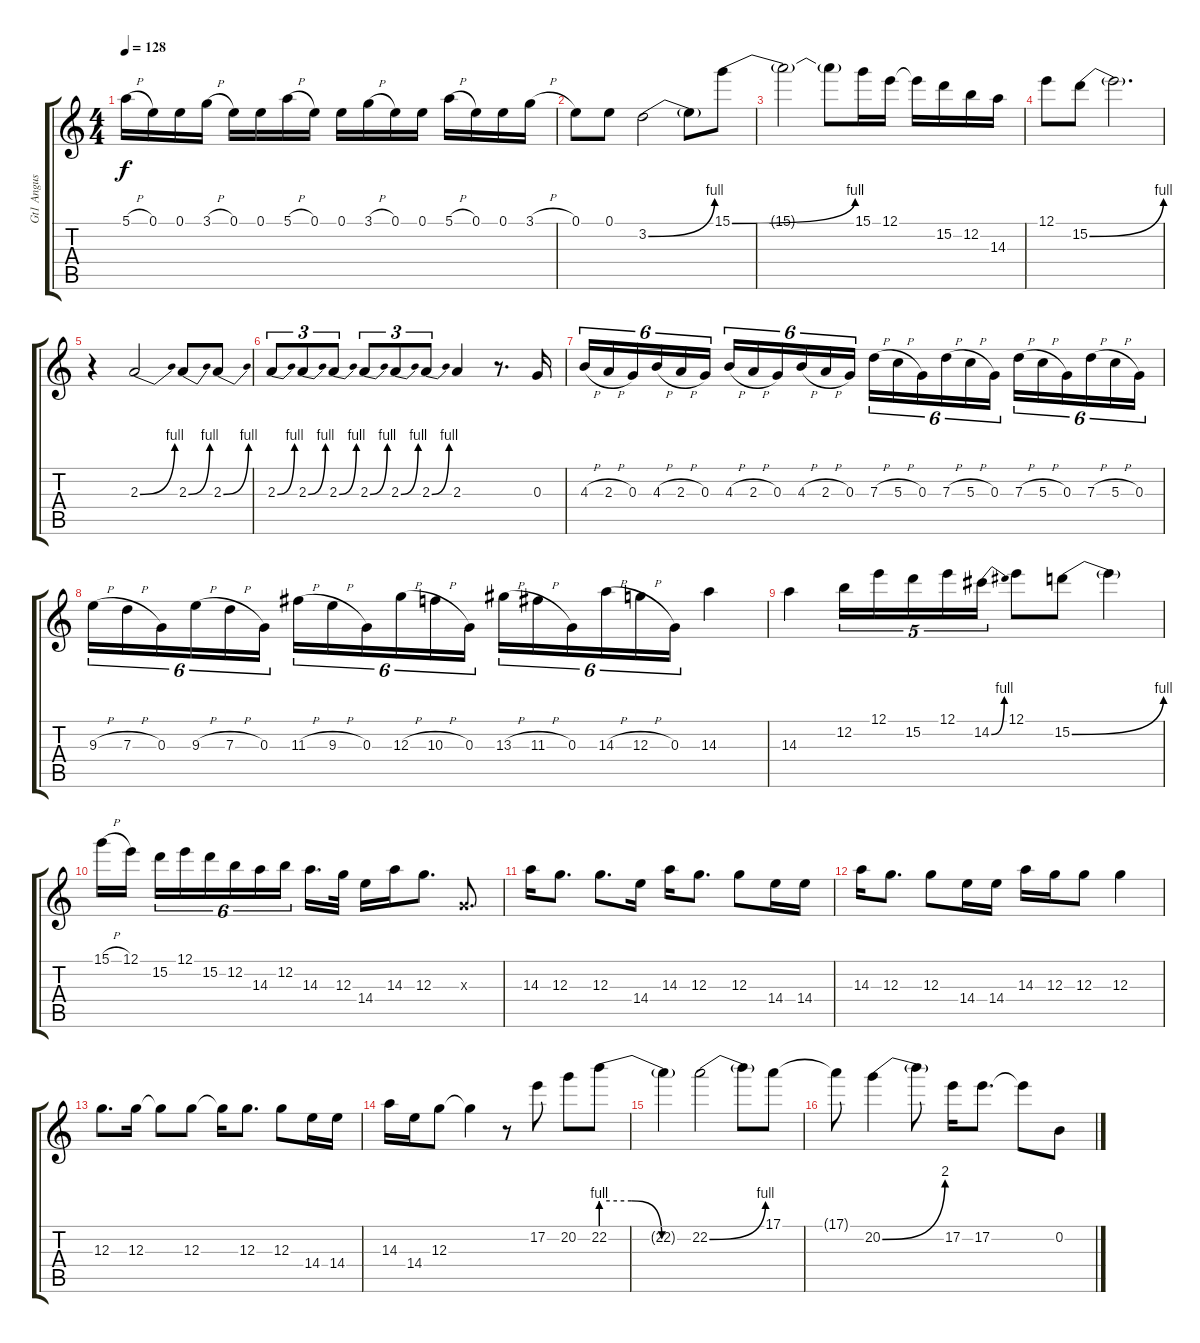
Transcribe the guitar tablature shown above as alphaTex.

\track ("Gt1 Angus" "Gt1 Angus") {instrument distortionguitar}
\staff {score tabs}
\tuning (E4 B3 G3 D3 A2 E2) {hide}
\ts (4 4)
\tempo 128
\clef g2
\ks c
5.1{h}.16{dy f} 0.1.16 0.1.16 3.1{h}.16 0.1.16 0.1.16 5.1{h}.16 0.1.16 0.1.16 3.1{h}.16 0.1.16 0.1.16 5.1{h}.16 0.1.16 0.1.16 3.1{h}.16 |
0.1.8 0.1.8 3.2{be (bend 0 0 60 4)}.2 3.2{t}.8 15.1{be (bend 0 0 60 4)}.8 |
15.1{t}.2 15.1{t}.8 15.1.16 12.1.16 12.1{t}.16 15.2.16 12.2.16 14.3.16 |
12.1.8 15.2{be (bend 0 0 60 4)}.8 15.2{t}.2{d} |
r.4 2.3{be (bend 0 0 60 4)}.2 2.3{be (bend 0 0 60 4)}.8 2.3{be (bend 0 0 60 4)}.8 |
2.3{be (bend 0 0 60 4)}.8{tu (3 2)} 2.3{be (bend 0 0 60 4)}.8{tu (3 2)} 2.3{be (bend 0 0 60 4)}.8{tu (3 2)} 2.3{be (bend 0 0 60 4)}.8{tu (3 2)} 2.3{be (bend 0 0 60 4)}.8{tu (3 2)} 2.3{be (bend 0 0 60 4)}.8{tu (3 2)} 2.3.4 r.8{d} 0.3.16 |
4.3{h}.16{tu (6 4)} 2.3{h}.16{tu (6 4)} 0.3.16{tu (6 4)} 4.3{h}.16{tu (6 4)} 2.3{h}.16{tu (6 4)} 0.3.16{tu (6 4)} 4.3{h}.16{tu (6 4)} 2.3{h}.16{tu (6 4)} 0.3.16{tu (6 4)} 4.3{h}.16{tu (6 4)} 2.3{h}.16{tu (6 4)} 0.3.16{tu (6 4)} 7.3{h}.16{tu (6 4)} 5.3{h}.16{tu (6 4)} 0.3.16{tu (6 4)} 7.3{h}.16{tu (6 4)} 5.3{h}.16{tu (6 4)} 0.3.16{tu (6 4)} 7.3{h}.16{tu (6 4)} 5.3{h}.16{tu (6 4)} 0.3.16{tu (6 4)} 7.3{h}.16{tu (6 4)} 5.3{h}.16{tu (6 4)} 0.3.16{tu (6 4)} |
9.3{h}.16{tu (6 4)} 7.3{h}.16{tu (6 4)} 0.3.16{tu (6 4)} 9.3{h}.16{tu (6 4)} 7.3{h}.16{tu (6 4)} 0.3.16{tu (6 4)} 11.3{h}.16{tu (6 4)} 9.3{h}.16{tu (6 4)} 0.3.16{tu (6 4)} 12.3{h}.16{tu (6 4)} 10.3{h}.16{tu (6 4)} 0.3.16{tu (6 4)} 13.3{h}.16{tu (6 4)} 11.3{h}.16{tu (6 4)} 0.3.16{tu (6 4)} 14.3{h}.16{tu (6 4)} 12.3{h}.16{tu (6 4)} 0.3.16{tu (6 4)} 14.3.4 |
14.3.4 12.2.16{tu (5 4)} 12.1.16{tu (5 4)} 15.2.16{tu (5 4)} 12.1.16{tu (5 4)} 14.2{be (bend 0 0 60 4)}.16{tu (5 4)} 12.1.8 15.2{be (bend 0 0 60 4)}.8 15.2{t}.4 |
15.1{h}.16 12.1.16 15.2.16{tu (6 4)} 12.1.16{tu (6 4)} 15.2.16{tu (6 4)} 12.2.16{tu (6 4)} 14.3.16{tu (6 4)} 12.2.16{tu (6 4)} 14.3.16{d} 12.3.32 14.4.16 14.3.16 12.3.8{d} 0.3{x}.8{d} |
14.3.16 12.3.8{d} 12.3.8{d} 14.4.16 14.3.16 12.3.8{d} 12.3.8 14.4.16 14.4.16 |
14.3.16 12.3.8{d} 12.3.8 14.4.16 14.4.16 14.3.16 12.3.16 12.3.8 12.3.4 |
12.3.8{d} 12.3.16 12.3{t}.8 12.3.8 12.3{t}.16 12.3.8{d} 12.3.8 14.4.16 14.4.16 |
14.3.16 14.4.16 12.3.8 12.3{t}.4 r.8 17.2.8 20.2.8 22.2{be (custom 0 4 20 4 40 0 60 0)}.8 |
22.2{t}.4 22.2{be (bend 0 0 60 4)}.2 22.2{t}.8 17.1.8 |
17.1{t}.8 20.2{be (bend 0 0 60 8)}.4 20.2{t}.8 17.2.16 17.2.8{d} 17.2{t}.8 0.2.8
